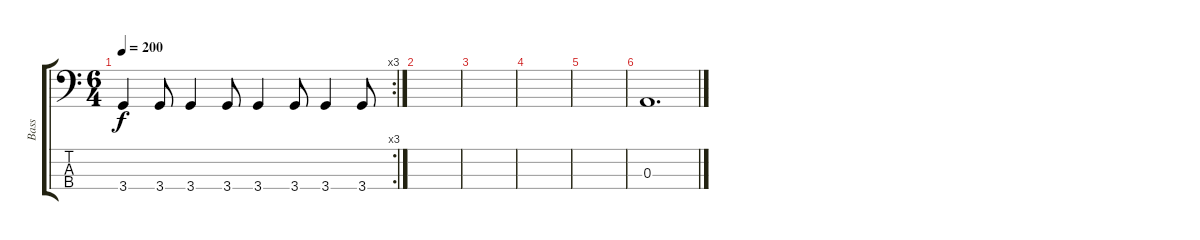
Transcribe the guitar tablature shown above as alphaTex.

\track ("Bass" "Bass") {instrument electricbassfinger}
\staff {score tabs}
\tuning (G2 D2 A1 E1) {hide}
\rc 3
\ts (6 4)
\tempo 200
\clef f4
\ks c
3.4.4{dy f} 3.4.8 3.4.4 3.4.8 3.4.4 3.4.8 3.4.4 3.4.8 |
|
|
|
|
0.3.1{d}
